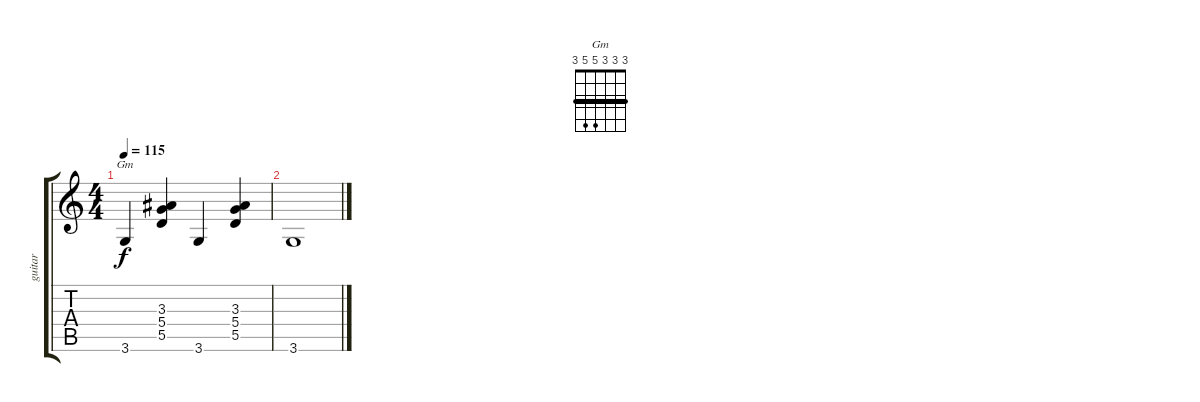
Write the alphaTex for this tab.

\track ("guitar" "guitar") {instrument acousticguitarnylon}
\staff {score tabs}
\tuning (E4 B3 G3 D3 A2 E2) {hide}
\chord ("Gm" 3 3 3 5 5 3) {barre 3}
\ts (4 4)
\tempo 115
\clef g2
\ks c
3.6.4{ch "Gm" dy f} (3.3 5.4 5.5).4 3.6.4 (3.3 5.4 5.5).4 |
3.6.1
